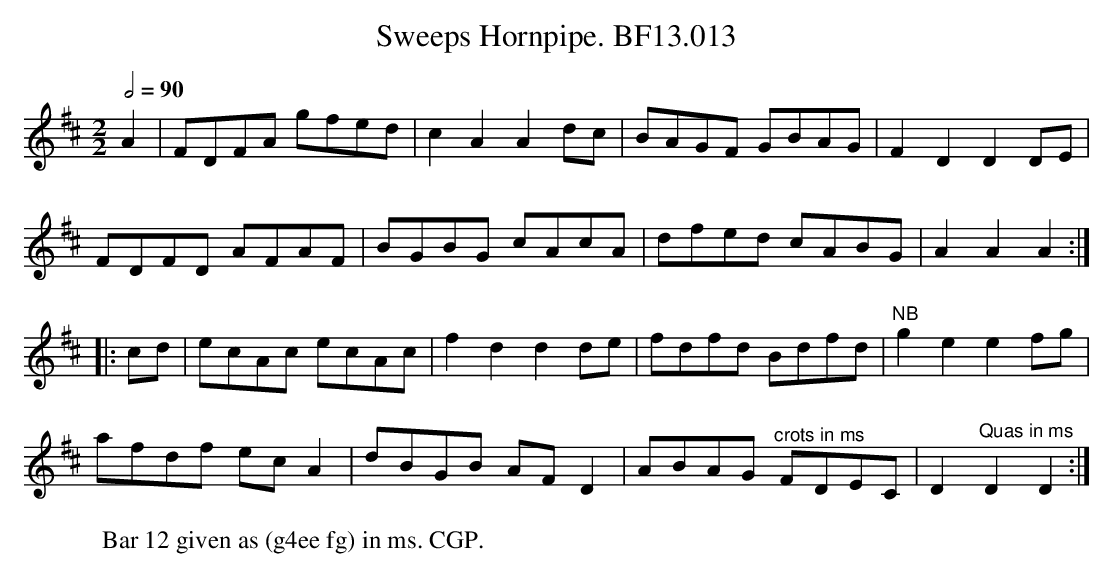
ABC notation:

X:1
T:Sweeps Hornpipe. BF13.013
M:2/2
L:1/8
Q:1/2=90
K:D Major
A2|FDFA gfed|c2A2A2dc|BAGF GBAG|F2D2D2DE|
FDFD AFAF|BGBG cAcA|dfed cABG|A2A2A2:|
|:cd|ecAc ecAc|f2d2d2de|fdfd Bdfd|"^NB"g2e2e2 fg|
afdf ecA2|dBGB AF D2|ABAG "^crots in ms"FDEC|D2"^Quas in ms"D2D2:|
W:Bar 12 given as (g4ee fg) in ms. CGP.
